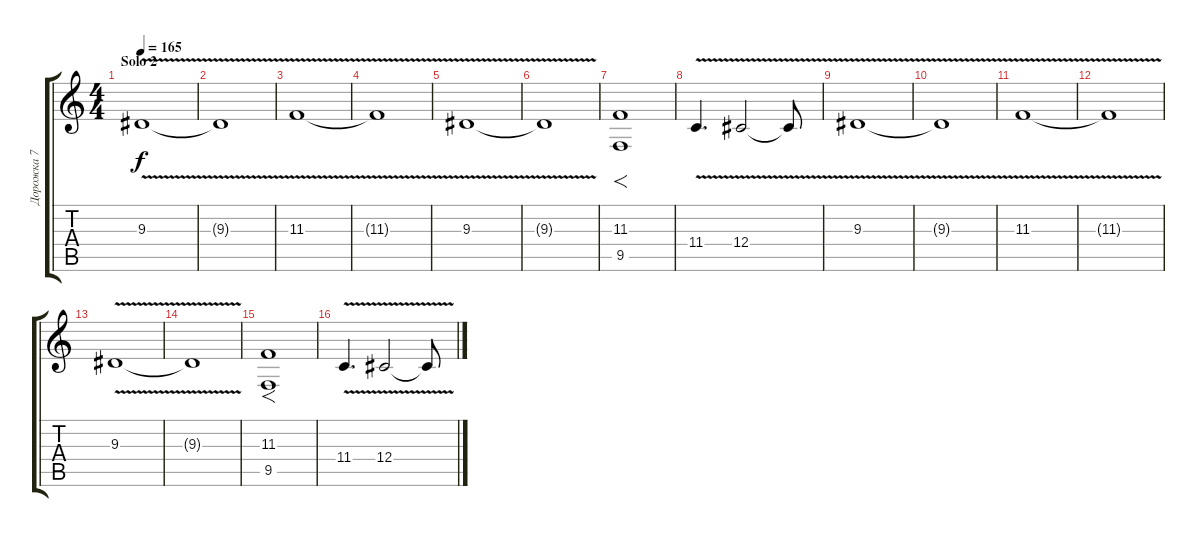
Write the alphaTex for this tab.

\track ("Дорожка 7" "Дорожка 7") {instrument stringensemble1}
\staff {score tabs}
\tuning (Eb4 Bb3 Gb3 Db3 Ab2 Eb2) {hide}
\ts (4 4)
\section ("" "Solo 2")
\tempo 165
\clef g2
\ks c
9.3{v}.1{dy f} |
9.3{t}.1 |
11.3{v}.1 |
11.3{t}.1 |
9.3{v}.1 |
9.3{t}.1 |
(11.3 9.5).1{f} |
11.4{v}.4{d} 12.4{v}.2 12.4{t}.8 |
9.3{v}.1 |
9.3{t}.1 |
11.3{v}.1 |
11.3{t}.1 |
9.3{v}.1 |
9.3{t}.1 |
(11.3 9.5).1{f} |
11.4{v}.4{d} 12.4{v}.2 12.4{t}.8
